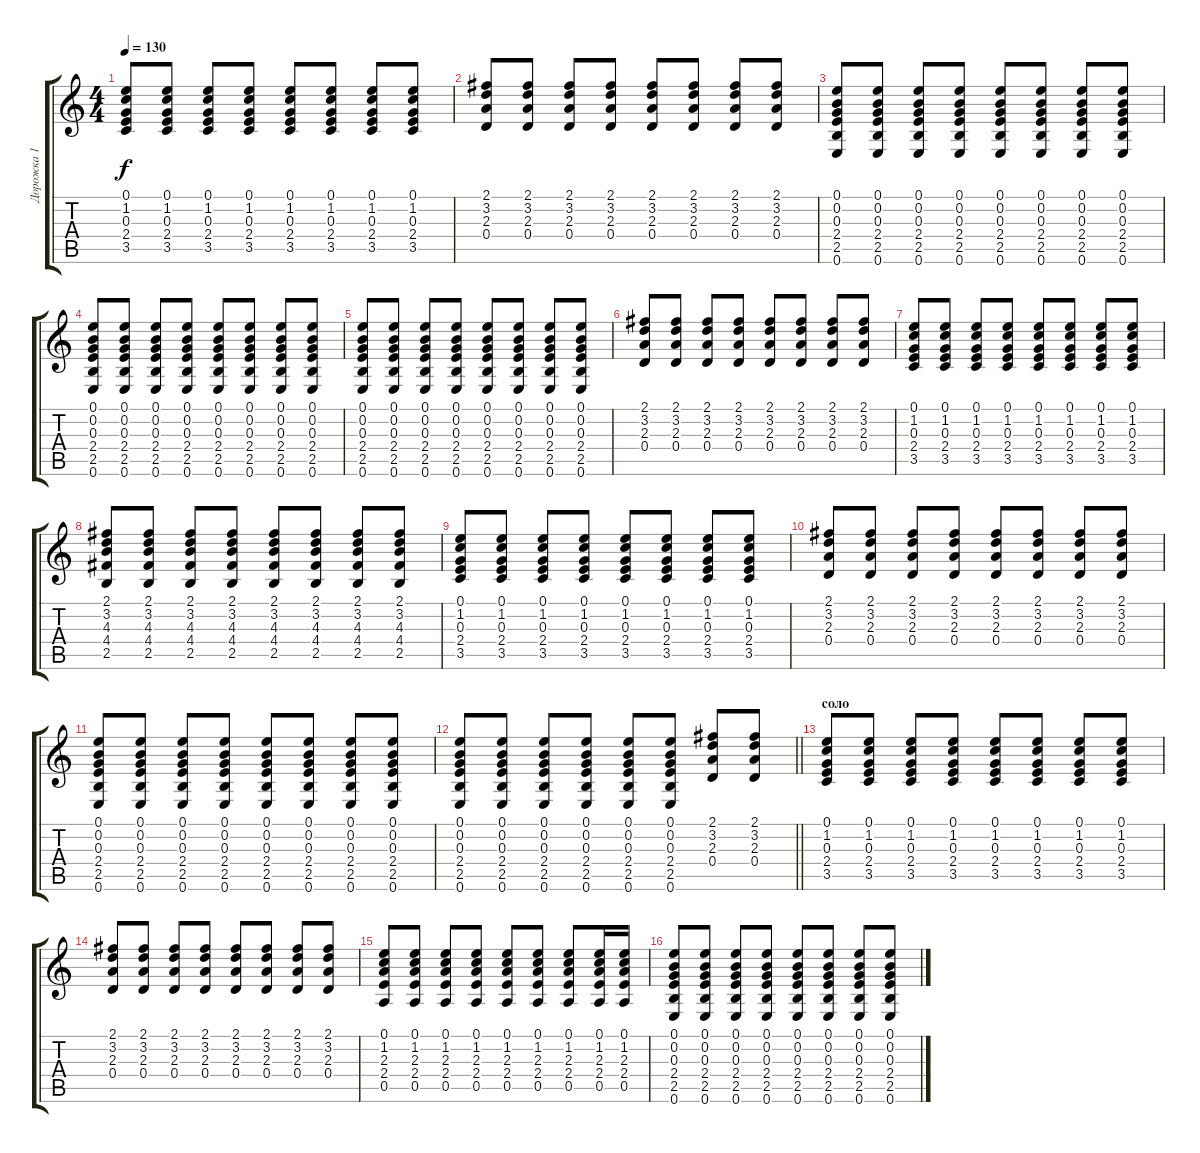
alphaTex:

\track ("Дорожка 1" "Дорожка 1") {instrument acousticguitarsteel}
\staff {score tabs}
\tuning (E4 B3 G3 D3 A2 E2) {hide}
\ts (4 4)
\tempo 130
\clef g2
\ks c
(0.1 1.2 0.3 2.4 3.5).8{dy f} (0.1 1.2 0.3 2.4 3.5).8 (0.1 1.2 0.3 2.4 3.5).8 (0.1 1.2 0.3 2.4 3.5).8 (0.1 1.2 0.3 2.4 3.5).8 (0.1 1.2 0.3 2.4 3.5).8 (0.1 1.2 0.3 2.4 3.5).8 (0.1 1.2 0.3 2.4 3.5).8 |
(2.1 3.2 2.3 0.4).8 (2.1 3.2 2.3 0.4).8 (2.1 3.2 2.3 0.4).8 (2.1 3.2 2.3 0.4).8 (2.1 3.2 2.3 0.4).8 (2.1 3.2 2.3 0.4).8 (2.1 3.2 2.3 0.4).8 (2.1 3.2 2.3 0.4).8 |
(0.1 0.2 0.3 2.4 2.5 0.6).8 (0.1 0.2 0.3 2.4 2.5 0.6).8 (0.1 0.2 0.3 2.4 2.5 0.6).8 (0.1 0.2 0.3 2.4 2.5 0.6).8 (0.1 0.2 0.3 2.4 2.5 0.6).8 (0.1 0.2 0.3 2.4 2.5 0.6).8 (0.1 0.2 0.3 2.4 2.5 0.6).8 (0.1 0.2 0.3 2.4 2.5 0.6).8 |
(0.1 0.2 0.3 2.4 2.5 0.6).8 (0.1 0.2 0.3 2.4 2.5 0.6).8 (0.1 0.2 0.3 2.4 2.5 0.6).8 (0.1 0.2 0.3 2.4 2.5 0.6).8 (0.1 0.2 0.3 2.4 2.5 0.6).8 (0.1 0.2 0.3 2.4 2.5 0.6).8 (0.1 0.2 0.3 2.4 2.5 0.6).8 (0.1 0.2 0.3 2.4 2.5 0.6).8 |
(0.1 0.2 0.3 2.4 2.5 0.6).8 (0.1 0.2 0.3 2.4 2.5 0.6).8 (0.1 0.2 0.3 2.4 2.5 0.6).8 (0.1 0.2 0.3 2.4 2.5 0.6).8 (0.1 0.2 0.3 2.4 2.5 0.6).8 (0.1 0.2 0.3 2.4 2.5 0.6).8 (0.1 0.2 0.3 2.4 2.5 0.6).8 (0.1 0.2 0.3 2.4 2.5 0.6).8 |
(2.1 3.2 2.3 0.4).8 (2.1 3.2 2.3 0.4).8 (2.1 3.2 2.3 0.4).8 (2.1 3.2 2.3 0.4).8 (2.1 3.2 2.3 0.4).8 (2.1 3.2 2.3 0.4).8 (2.1 3.2 2.3 0.4).8 (2.1 3.2 2.3 0.4).8 |
(0.1 1.2 0.3 2.4 3.5).8 (0.1 1.2 0.3 2.4 3.5).8 (0.1 1.2 0.3 2.4 3.5).8 (0.1 1.2 0.3 2.4 3.5).8 (0.1 1.2 0.3 2.4 3.5).8 (0.1 1.2 0.3 2.4 3.5).8 (0.1 1.2 0.3 2.4 3.5).8 (0.1 1.2 0.3 2.4 3.5).8 |
(2.1 3.2 4.3 4.4 2.5).8 (2.1 3.2 4.3 4.4 2.5).8 (2.1 3.2 4.3 4.4 2.5).8 (2.1 3.2 4.3 4.4 2.5).8 (2.1 3.2 4.3 4.4 2.5).8 (2.1 3.2 4.3 4.4 2.5).8 (2.1 3.2 4.3 4.4 2.5).8 (2.1 3.2 4.3 4.4 2.5).8 |
(0.1 1.2 0.3 2.4 3.5).8 (0.1 1.2 0.3 2.4 3.5).8 (0.1 1.2 0.3 2.4 3.5).8 (0.1 1.2 0.3 2.4 3.5).8 (0.1 1.2 0.3 2.4 3.5).8 (0.1 1.2 0.3 2.4 3.5).8 (0.1 1.2 0.3 2.4 3.5).8 (0.1 1.2 0.3 2.4 3.5).8 |
(2.1 3.2 2.3 0.4).8 (2.1 3.2 2.3 0.4).8 (2.1 3.2 2.3 0.4).8 (2.1 3.2 2.3 0.4).8 (2.1 3.2 2.3 0.4).8 (2.1 3.2 2.3 0.4).8 (2.1 3.2 2.3 0.4).8 (2.1 3.2 2.3 0.4).8 |
(0.1 0.2 0.3 2.4 2.5 0.6).8 (0.1 0.2 0.3 2.4 2.5 0.6).8 (0.1 0.2 0.3 2.4 2.5 0.6).8 (0.1 0.2 0.3 2.4 2.5 0.6).8 (0.1 0.2 0.3 2.4 2.5 0.6).8 (0.1 0.2 0.3 2.4 2.5 0.6).8 (0.1 0.2 0.3 2.4 2.5 0.6).8 (0.1 0.2 0.3 2.4 2.5 0.6).8 |
\barLineRight lightlight
(0.1 0.2 0.3 2.4 2.5 0.6).8 (0.1 0.2 0.3 2.4 2.5 0.6).8 (0.1 0.2 0.3 2.4 2.5 0.6).8 (0.1 0.2 0.3 2.4 2.5 0.6).8 (0.1 0.2 0.3 2.4 2.5 0.6).8 (0.1 0.2 0.3 2.4 2.5 0.6).8 (2.1 3.2 2.3 0.4).8 (2.1 3.2 2.3 0.4).8 |
\section ("" "соло")
(0.1 1.2 0.3 2.4 3.5).8 (0.1 1.2 0.3 2.4 3.5).8 (0.1 1.2 0.3 2.4 3.5).8 (0.1 1.2 0.3 2.4 3.5).8 (0.1 1.2 0.3 2.4 3.5).8 (0.1 1.2 0.3 2.4 3.5).8 (0.1 1.2 0.3 2.4 3.5).8 (0.1 1.2 0.3 2.4 3.5).8 |
(2.1 3.2 2.3 0.4).8 (2.1 3.2 2.3 0.4).8 (2.1 3.2 2.3 0.4).8 (2.1 3.2 2.3 0.4).8 (2.1 3.2 2.3 0.4).8 (2.1 3.2 2.3 0.4).8 (2.1 3.2 2.3 0.4).8 (2.1 3.2 2.3 0.4).8 |
(0.1 1.2 2.3 2.4 0.5).8 (0.1 1.2 2.3 2.4 0.5).8 (0.1 1.2 2.3 2.4 0.5).8 (0.1 1.2 2.3 2.4 0.5).8 (0.1 1.2 2.3 2.4 0.5).8 (0.1 1.2 2.3 2.4 0.5).8 (0.1 1.2 2.3 2.4 0.5).8 (0.1 1.2 2.3 2.4 0.5).16 (0.1 1.2 2.3 2.4 0.5).16 |
(0.1 0.2 0.3 2.4 2.5 0.6).8 (0.1 0.2 0.3 2.4 2.5 0.6).8 (0.1 0.2 0.3 2.4 2.5 0.6).8 (0.1 0.2 0.3 2.4 2.5 0.6).8 (0.1 0.2 0.3 2.4 2.5 0.6).8 (0.1 0.2 0.3 2.4 2.5 0.6).8 (0.1 0.2 0.3 2.4 2.5 0.6).8 (0.1 0.2 0.3 2.4 2.5 0.6).8
